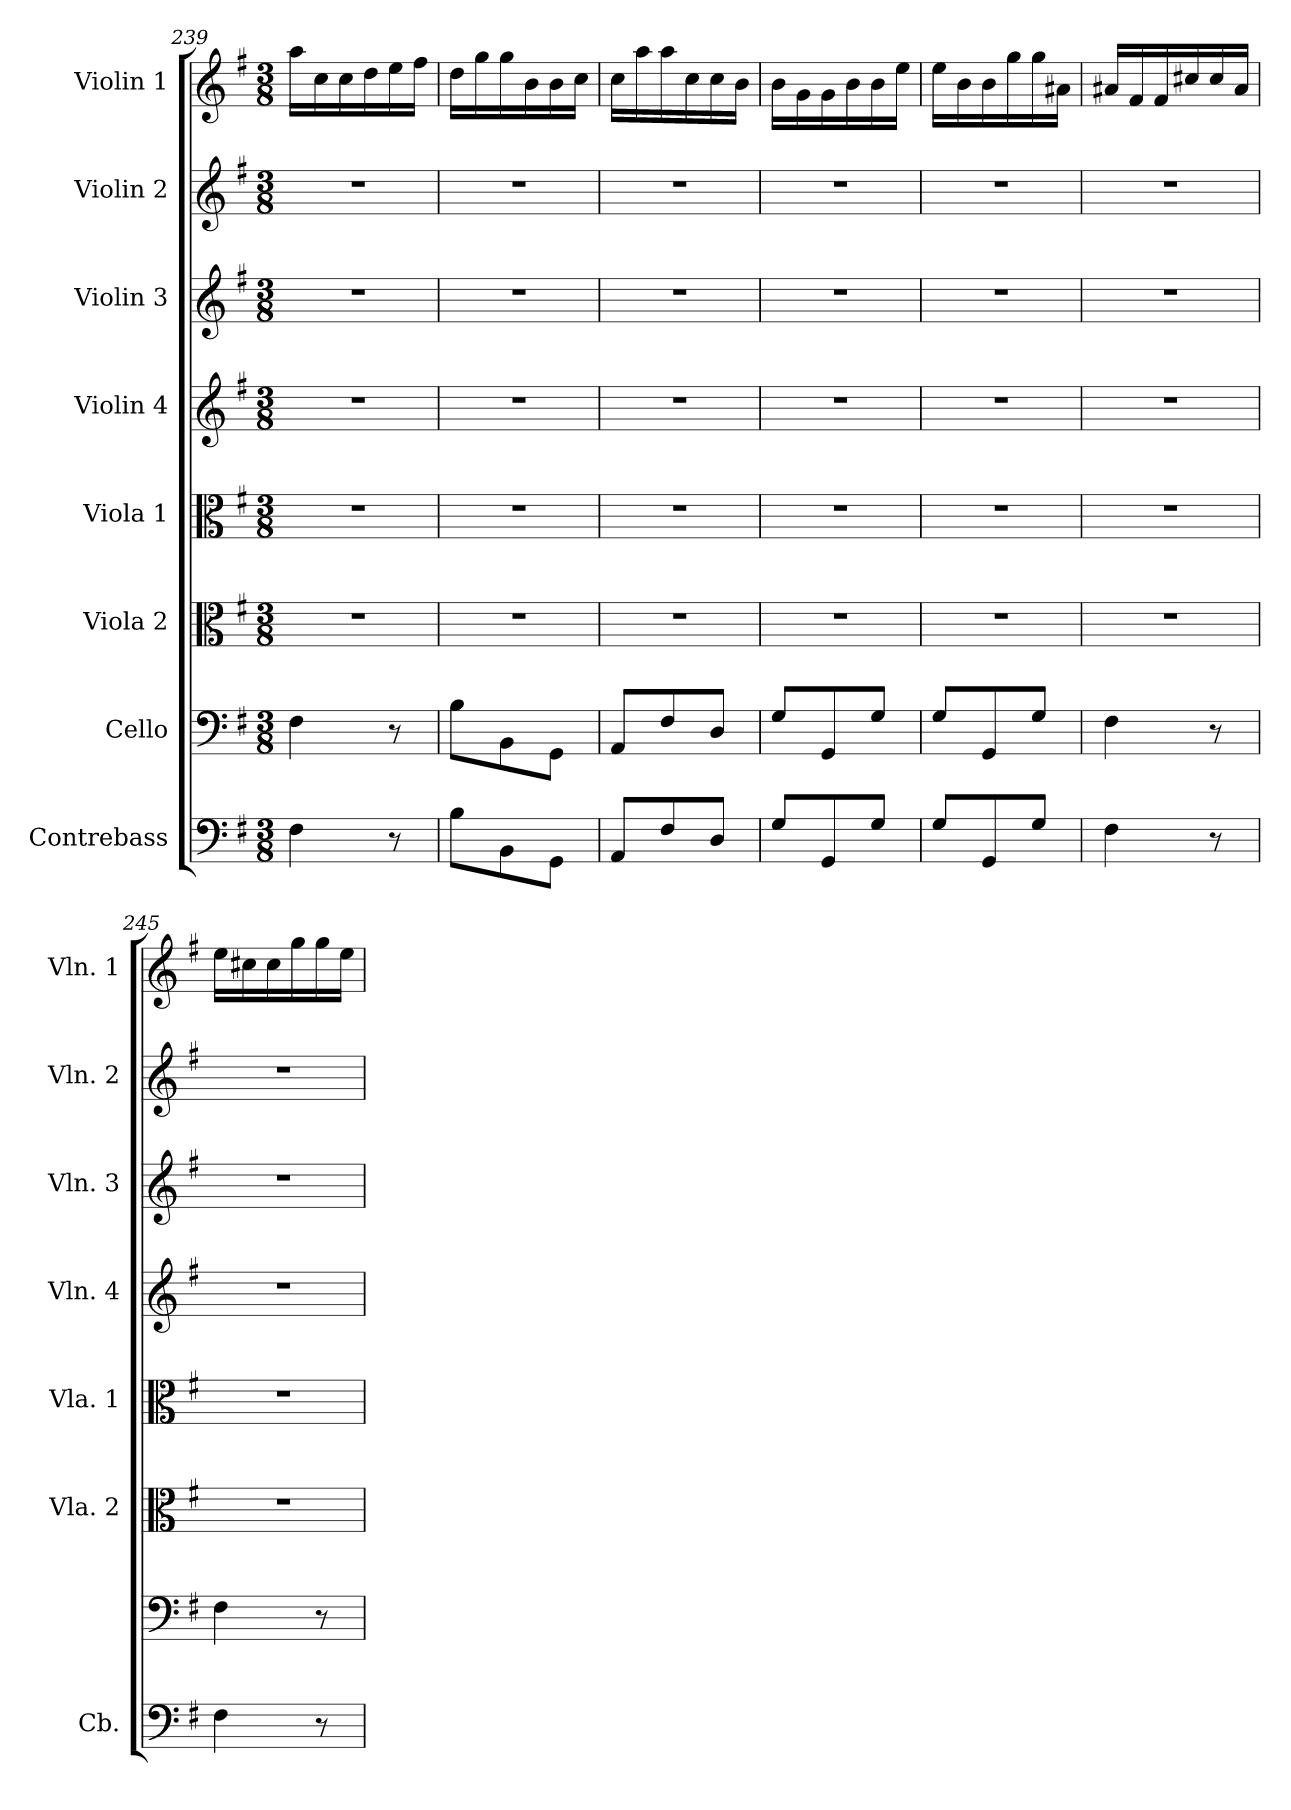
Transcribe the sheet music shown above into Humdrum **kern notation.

**kern	**kern	**kern	**kern	**kern	**kern	**kern	**kern
*part8	*part7	*part6	*part5	*part4	*part3	*part2	*part1
*staff8	*staff7	*staff6	*staff5	*staff4	*staff3	*staff2	*staff1
*I"Contrebass	*I"Cello	*I"Viola 2	*I"Viola 1	*I"Violin 4	*I"Violin 3	*I"Violin 2	*I"Violin 1
*I'Cb.	*	*I'Vla. 2	*I'Vla. 1	*I'Vln. 4	*I'Vln. 3	*I'Vln. 2	*I'Vln. 1
*clefF4	*clefF4	*clefC3	*clefC3	*clefG2	*clefG2	*clefG2	*clefG2
*ITrd7c12	*	*	*	*	*	*	*
*k[f#]	*k[f#]	*k[f#]	*k[f#]	*k[f#]	*k[f#]	*k[f#]	*k[f#]
*M3/8	*M3/8	*M3/8	*M3/8	*M3/8	*M3/8	*M3/8	*M3/8
=239	=239	=239	=239	=239	=239	=239	=239
4FF#\	4F#\	4.r	4.r	4.r	4.r	4.r	16aa\LL
.	.	.	.	.	.	.	16cc\
.	.	.	.	.	.	.	16cc\
.	.	.	.	.	.	.	16dd\
8r	8r	.	.	.	.	.	16ee\
.	.	.	.	.	.	.	16ff#\JJ
=240	=240	=240	=240	=240	=240	=240	=240
8BB\L	8B\L	4.r	4.r	4.r	4.r	4.r	16dd\LL
.	.	.	.	.	.	.	16gg\
8BBB\	8BB\	.	.	.	.	.	16gg\
.	.	.	.	.	.	.	16b\
8GGG\J	8GG\J	.	.	.	.	.	16b\
.	.	.	.	.	.	.	16cc\JJ
=241	=241	=241	=241	=241	=241	=241	=241
8AAA/L	8AA/L	4.r	4.r	4.r	4.r	4.r	16cc\LL
.	.	.	.	.	.	.	16aa\
8FF#/	8F#/	.	.	.	.	.	16aa\
.	.	.	.	.	.	.	16cc\
8DD/J	8D/J	.	.	.	.	.	16cc\
.	.	.	.	.	.	.	16b\JJ
=242	=242	=242	=242	=242	=242	=242	=242
8GG/L	8G/L	4.r	4.r	4.r	4.r	4.r	16b\LL
.	.	.	.	.	.	.	16g\
8GGG/	8GG/	.	.	.	.	.	16g\
.	.	.	.	.	.	.	16b\
8GG/J	8G/J	.	.	.	.	.	16b\
.	.	.	.	.	.	.	16ee\JJ
!!LO:PB:g=z
=243	=243	=243	=243	=243	=243	=243	=243
8GG/L	8G/L	4.r	4.r	4.r	4.r	4.r	16ee\LL
.	.	.	.	.	.	.	16b\
8GGG/	8GG/	.	.	.	.	.	16b\
.	.	.	.	.	.	.	16gg\
8GG/J	8G/J	.	.	.	.	.	16gg\
.	.	.	.	.	.	.	16a#X\JJ
=244	=244	=244	=244	=244	=244	=244	=244
4FF#\	4F#\	4.r	4.r	4.r	4.r	4.r	16a#X/LL
.	.	.	.	.	.	.	16f#/
.	.	.	.	.	.	.	16f#/
.	.	.	.	.	.	.	16cc#X/
8r	8r	.	.	.	.	.	16cc#/
.	.	.	.	.	.	.	16a#/JJ
=245	=245	=245	=245	=245	=245	=245	=245
4FF#\	4F#\	4.r	4.r	4.r	4.r	4.r	16ee\LL
.	.	.	.	.	.	.	16cc#X\
.	.	.	.	.	.	.	16cc#\
.	.	.	.	.	.	.	16gg\
8r	8r	.	.	.	.	.	16gg\
.	.	.	.	.	.	.	16ee\JJ
=	=	=	=	=	=	=	=
*-	*-	*-	*-	*-	*-	*-	*-
